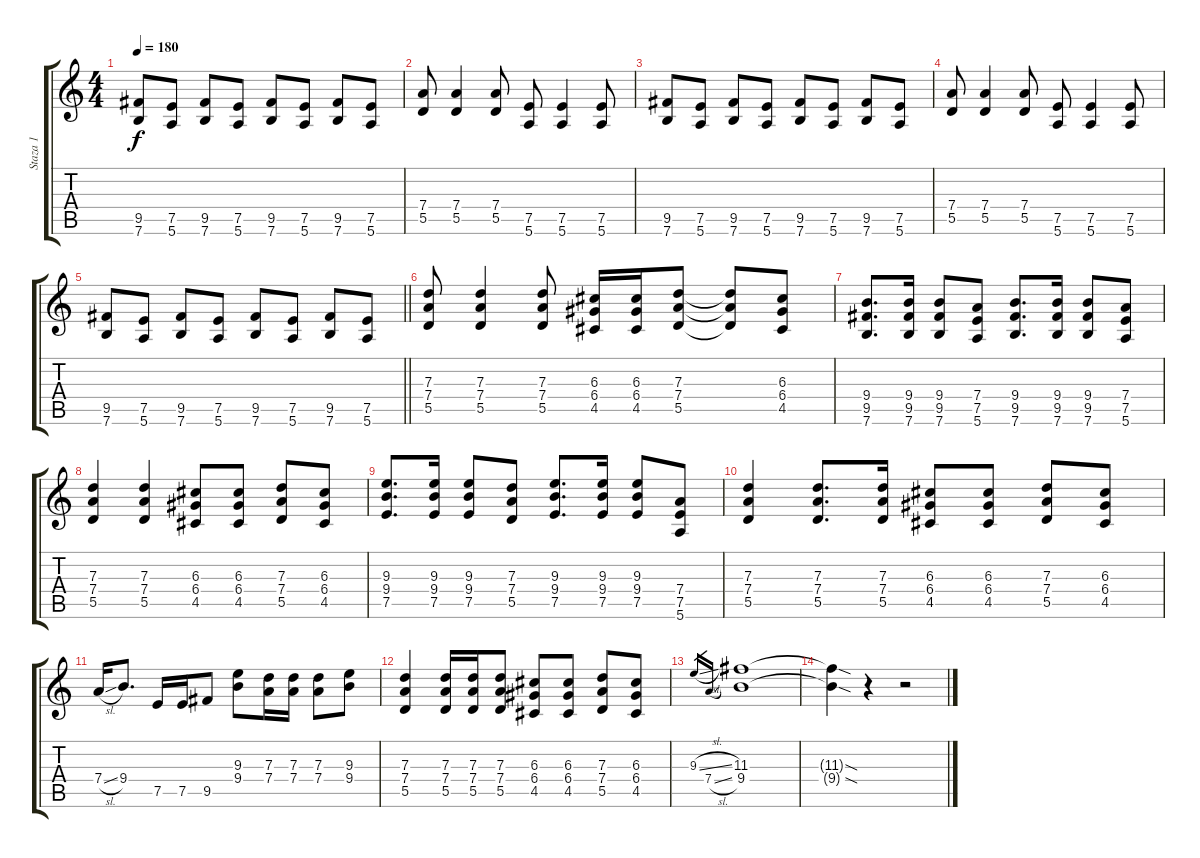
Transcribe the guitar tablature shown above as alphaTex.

\track ("Staza 1" "Staza 1") {instrument distortionguitar}
\staff {score tabs}
\tuning (E4 B3 G3 D3 A2 E2) {hide}
\ts (4 4)
\tempo 180
\clef g2
\ks c
(9.5 7.6).8{dy f} (7.5 5.6).8 (9.5 7.6).8 (7.5 5.6).8 (9.5 7.6).8 (7.5 5.6).8 (9.5 7.6).8 (7.5 5.6).8 |
(7.4 5.5).8 (7.4 5.5).4 (7.4 5.5).8 (7.5 5.6).8 (7.5 5.6).4 (7.5 5.6).8 |
(9.5 7.6).8 (7.5 5.6).8 (9.5 7.6).8 (7.5 5.6).8 (9.5 7.6).8 (7.5 5.6).8 (9.5 7.6).8 (7.5 5.6).8 |
(7.4 5.5).8 (7.4 5.5).4 (7.4 5.5).8 (7.5 5.6).8 (7.5 5.6).4 (7.5 5.6).8 |
\barLineRight lightlight
(9.5 7.6).8 (7.5 5.6).8 (9.5 7.6).8 (7.5 5.6).8 (9.5 7.6).8 (7.5 5.6).8 (9.5 7.6).8 (7.5 5.6).8 |
(7.3 7.4 5.5).8 (7.3 7.4 5.5).4 (7.3 7.4 5.5).8 (6.3 6.4 4.5).16 (6.3 6.4 4.5).16 (7.3 7.4 5.5).8 (7.3{t} 7.4{t} 5.5{t}).8 (6.3 6.4 4.5).8 |
(9.4 9.5 7.6).8{d} (9.4 9.5 7.6).16 (9.4 9.5 7.6).8 (7.4 7.5 5.6).8 (9.4 9.5 7.6).8{d} (9.4 9.5 7.6).16 (9.4 9.5 7.6).8 (7.4 7.5 5.6).8 |
(7.3 7.4 5.5).4 (7.3 7.4 5.5).4 (6.3 6.4 4.5).8 (6.3 6.4 4.5).8 (7.3 7.4 5.5).8 (6.3 6.4 4.5).8 |
(9.3 9.4 7.5).8{d} (9.3 9.4 7.5).16 (9.3 9.4 7.5).8 (7.3 7.4 5.5).8 (9.3 9.4 7.5).8{d} (9.3 9.4 7.5).16 (9.3 9.4 7.5).8 (7.4 7.5 5.6).8 |
(7.3 7.4 5.5).4 (7.3 7.4 5.5).8{d} (7.3 7.4 5.5).16 (6.3 6.4 4.5).8 (6.3 6.4 4.5).8 (7.3 7.4 5.5).8 (6.3 6.4 4.5).8 |
7.4{sl}.16 9.4.8{d} 7.5.16 7.5.16 9.5.8 (9.3 9.4).8 (7.3 7.4).16 (7.3 7.4).16 (7.3 7.4).8 (9.3 9.4).8 |
(7.3 7.4 5.5).4 (7.3 7.4 5.5).16 (7.3 7.4 5.5).16 (7.3 7.4 5.5).8 (6.3 6.4 4.5).8 (6.3 6.4 4.5).8 (7.3 7.4 5.5).8 (6.3 6.4 4.5).8 |
9.3{sl}.16{gr} 7.4{sl}.16{gr} (11.3 9.4).1 |
(11.3{sod t} 9.4{sod t}).4 r.4 r.2
